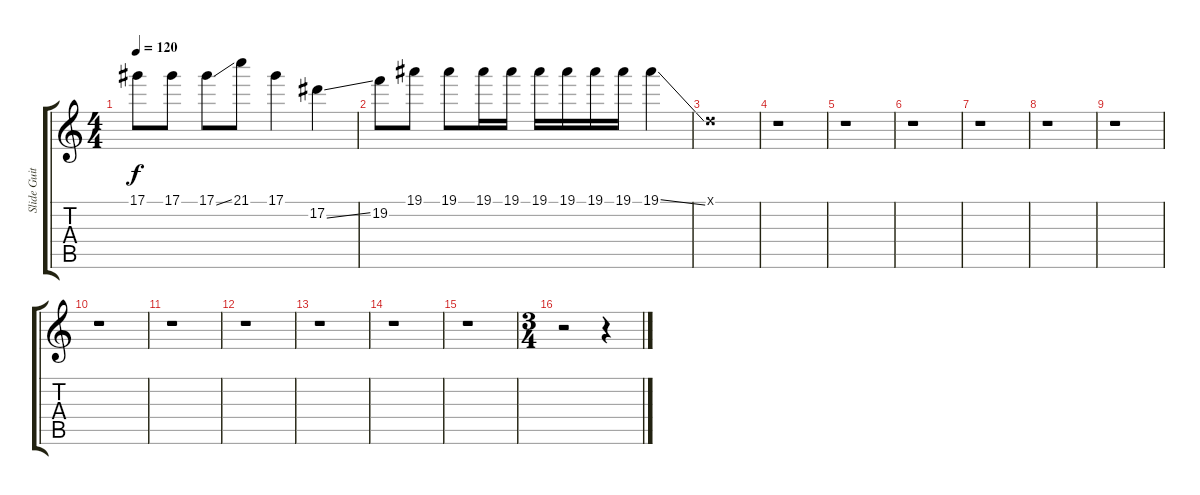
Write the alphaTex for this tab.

\track ("Slide Guitar" "Slide Guit") {instrument distortionguitar}
\staff {score tabs}
\tuning (Eb4 Bb3 Gb3 Db3 Ab2 Eb2) {hide}
\ts (4 4)
\tempo 120
\clef g2
\ks c
17.1.8{dy f} 17.1.8 17.1{ss}.8 21.1.8 17.1.4 17.2{ss}.4 |
19.2.8 19.1.8 19.1.8 19.1.16 19.1.16 19.1.16 19.1.16 19.1.16 19.1.16 19.1{ss}.4 |
-1.1{x}.1 |
r.1 |
r.1 |
r.1 |
r.1 |
r.1 |
r.1 |
r.1 |
r.1 |
r.1 |
r.1 |
r.1 |
r.1 |
\ts (3 4)
r.2 r.4
